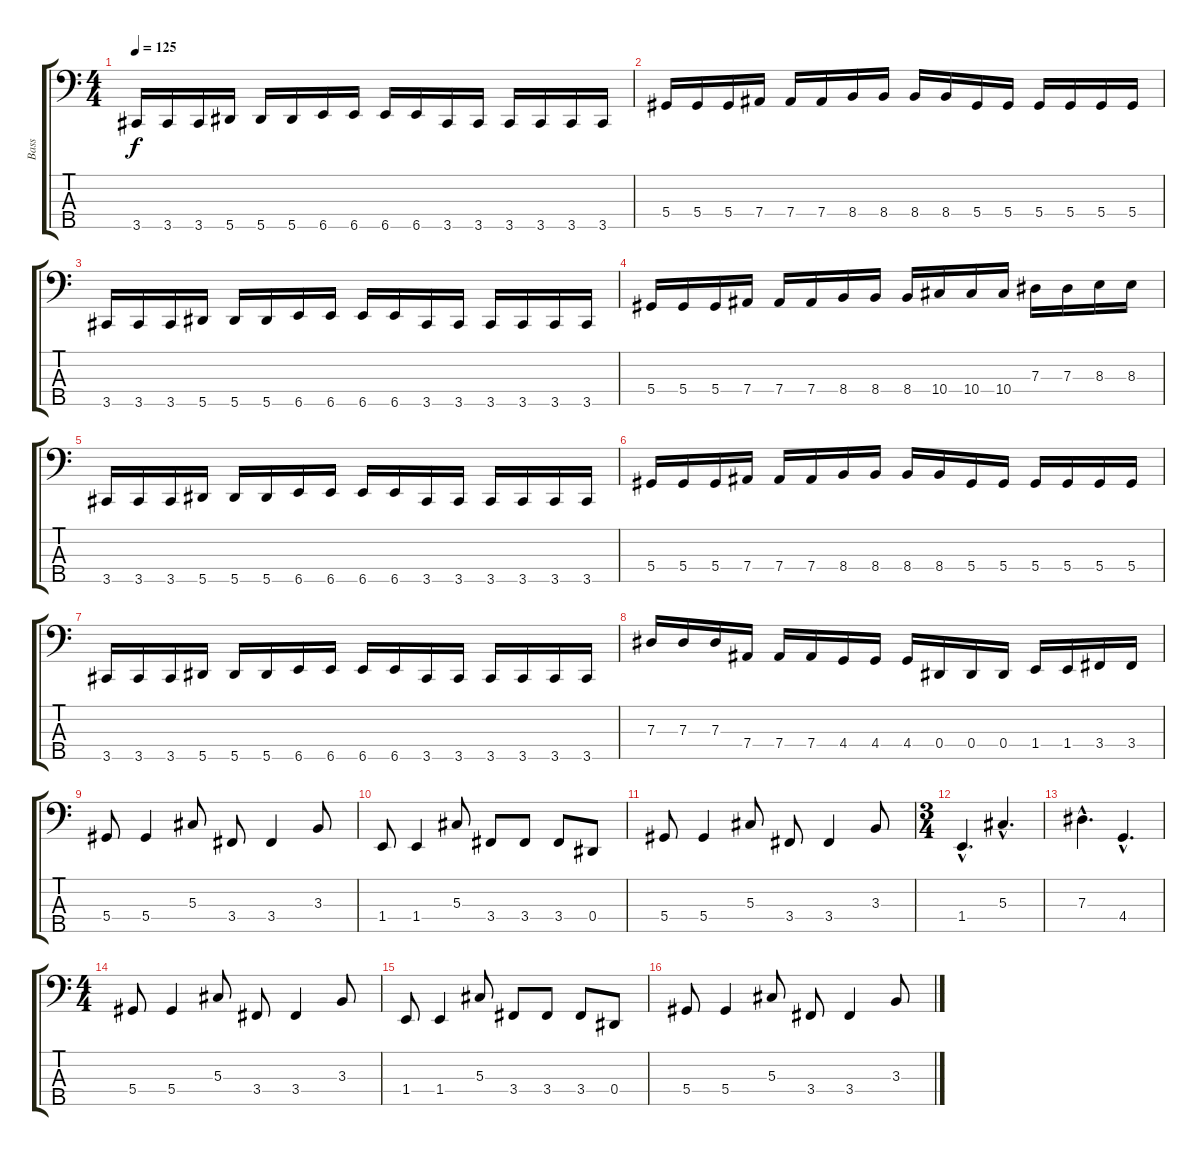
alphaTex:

\track ("Bass" "Bass") {instrument electricbasspick}
\staff {score tabs}
\tuning (Gb2 Db2 Ab1 Eb1 Bb0) {hide}
\ts (4 4)
\tempo 125
\clef f4
\ks c
3.5.16{dy f} 3.5.16 3.5.16 5.5.16 5.5.16 5.5.16 6.5.16 6.5.16 6.5.16 6.5.16 3.5.16 3.5.16 3.5.16 3.5.16 3.5.16 3.5.16 |
5.4.16 5.4.16 5.4.16 7.4.16 7.4.16 7.4.16 8.4.16 8.4.16 8.4.16 8.4.16 5.4.16 5.4.16 5.4.16 5.4.16 5.4.16 5.4.16 |
3.5.16 3.5.16 3.5.16 5.5.16 5.5.16 5.5.16 6.5.16 6.5.16 6.5.16 6.5.16 3.5.16 3.5.16 3.5.16 3.5.16 3.5.16 3.5.16 |
5.4.16 5.4.16 5.4.16 7.4.16 7.4.16 7.4.16 8.4.16 8.4.16 8.4.16 10.4.16 10.4.16 10.4.16 7.3.16 7.3.16 8.3.16 8.3.16 |
3.5.16 3.5.16 3.5.16 5.5.16 5.5.16 5.5.16 6.5.16 6.5.16 6.5.16 6.5.16 3.5.16 3.5.16 3.5.16 3.5.16 3.5.16 3.5.16 |
5.4.16 5.4.16 5.4.16 7.4.16 7.4.16 7.4.16 8.4.16 8.4.16 8.4.16 8.4.16 5.4.16 5.4.16 5.4.16 5.4.16 5.4.16 5.4.16 |
3.5.16 3.5.16 3.5.16 5.5.16 5.5.16 5.5.16 6.5.16 6.5.16 6.5.16 6.5.16 3.5.16 3.5.16 3.5.16 3.5.16 3.5.16 3.5.16 |
7.3.16 7.3.16 7.3.16 7.4.16 7.4.16 7.4.16 4.4.16 4.4.16 4.4.16 0.4.16 0.4.16 0.4.16 1.4.16 1.4.16 3.4.16 3.4.16 |
5.4.8 5.4.4 5.3.8 3.4.8 3.4.4 3.3.8 |
1.4.8 1.4.4 5.3.8 3.4.8 3.4.8 3.4.8 0.4.8 |
5.4.8 5.4.4 5.3.8 3.4.8 3.4.4 3.3.8 |
\ts (3 4)
1.4{hac}.4{d} 5.3{hac}.4{d} |
7.3{hac}.4{d} 4.4{hac}.4{d} |
\ts (4 4)
5.4.8 5.4.4 5.3.8 3.4.8 3.4.4 3.3.8 |
1.4.8 1.4.4 5.3.8 3.4.8 3.4.8 3.4.8 0.4.8 |
5.4.8 5.4.4 5.3.8 3.4.8 3.4.4 3.3.8
